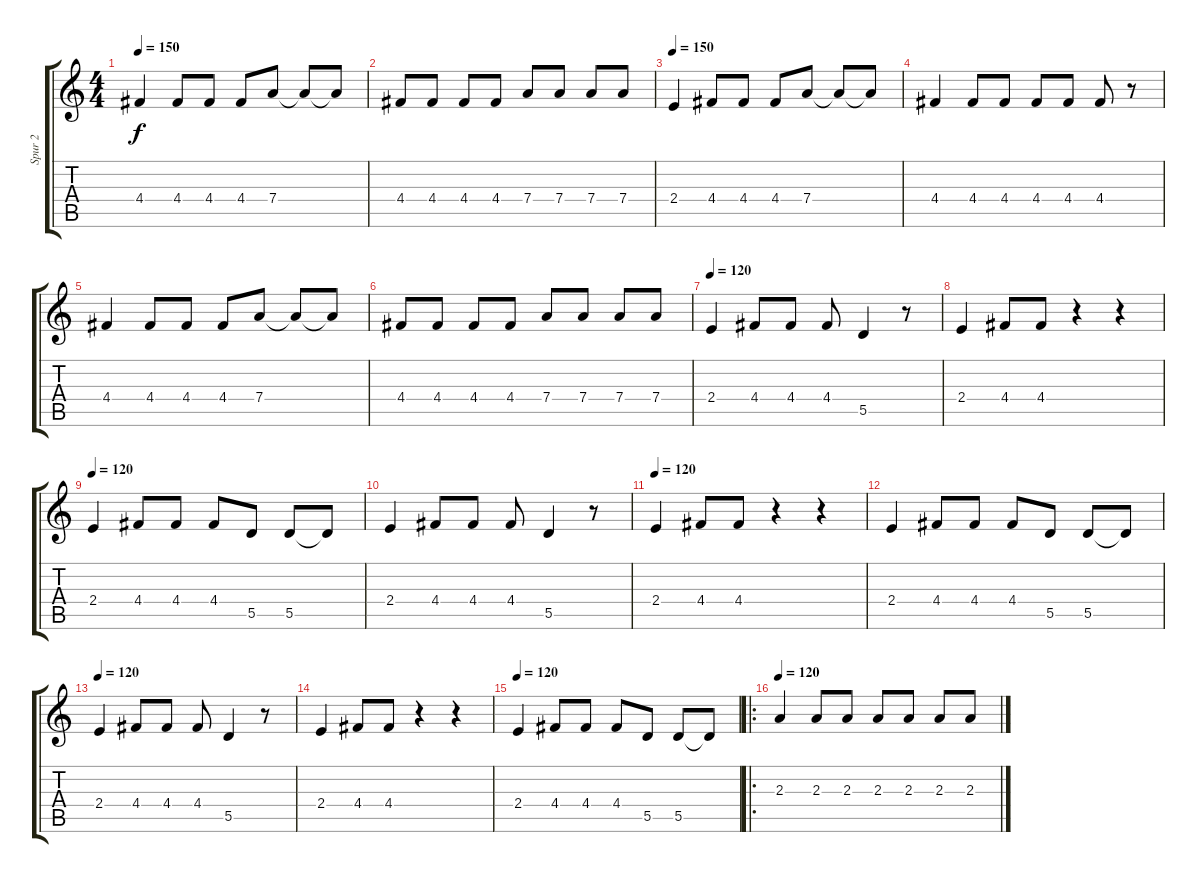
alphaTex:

\track ("Spur 2" "Spur 2") {instrument electricbassfinger}
\staff {score tabs}
\tuning (E4 B3 G3 D3 A2 E2) {hide}
\ts (4 4)
\tempo 150
\clef g2
\ks c
4.4.4{dy f} 4.4.8 4.4.8 4.4.8 7.4.8 7.4{t}.8 7.4{t}.8 |
4.4.8 4.4.8 4.4.8 4.4.8 7.4.8 7.4.8 7.4.8 7.4.8 |
\tempo 150
2.4.4 4.4.8 4.4.8 4.4.8 7.4.8 7.4{t}.8 7.4{t}.8 |
4.4.4 4.4.8 4.4.8 4.4.8 4.4.8 4.4.8 r.8 |
4.4.4 4.4.8 4.4.8 4.4.8 7.4.8 7.4{t}.8 7.4{t}.8 |
4.4.8 4.4.8 4.4.8 4.4.8 7.4.8 7.4.8 7.4.8 7.4.8 |
\tempo 120
2.4.4 4.4.8 4.4.8 4.4.8 5.5.4 r.8 |
2.4.4 4.4.8 4.4.8 r.4 r.4 |
\tempo 120
2.4.4 4.4.8 4.4.8 4.4.8 5.5.8 5.5.8 5.5{t}.8 |
2.4.4 4.4.8 4.4.8 4.4.8 5.5.4 r.8 |
\tempo 120
2.4.4 4.4.8 4.4.8 r.4 r.4 |
2.4.4 4.4.8 4.4.8 4.4.8 5.5.8 5.5.8 5.5{t}.8 |
\tempo 120
2.4.4 4.4.8 4.4.8 4.4.8 5.5.4 r.8 |
2.4.4 4.4.8 4.4.8 r.4 r.4 |
\tempo 120
2.4.4 4.4.8 4.4.8 4.4.8 5.5.8 5.5.8 5.5{t}.8 |
\ro
\tempo 120
2.3.4 2.3.8 2.3.8 2.3.8 2.3.8 2.3.8 2.3.8
